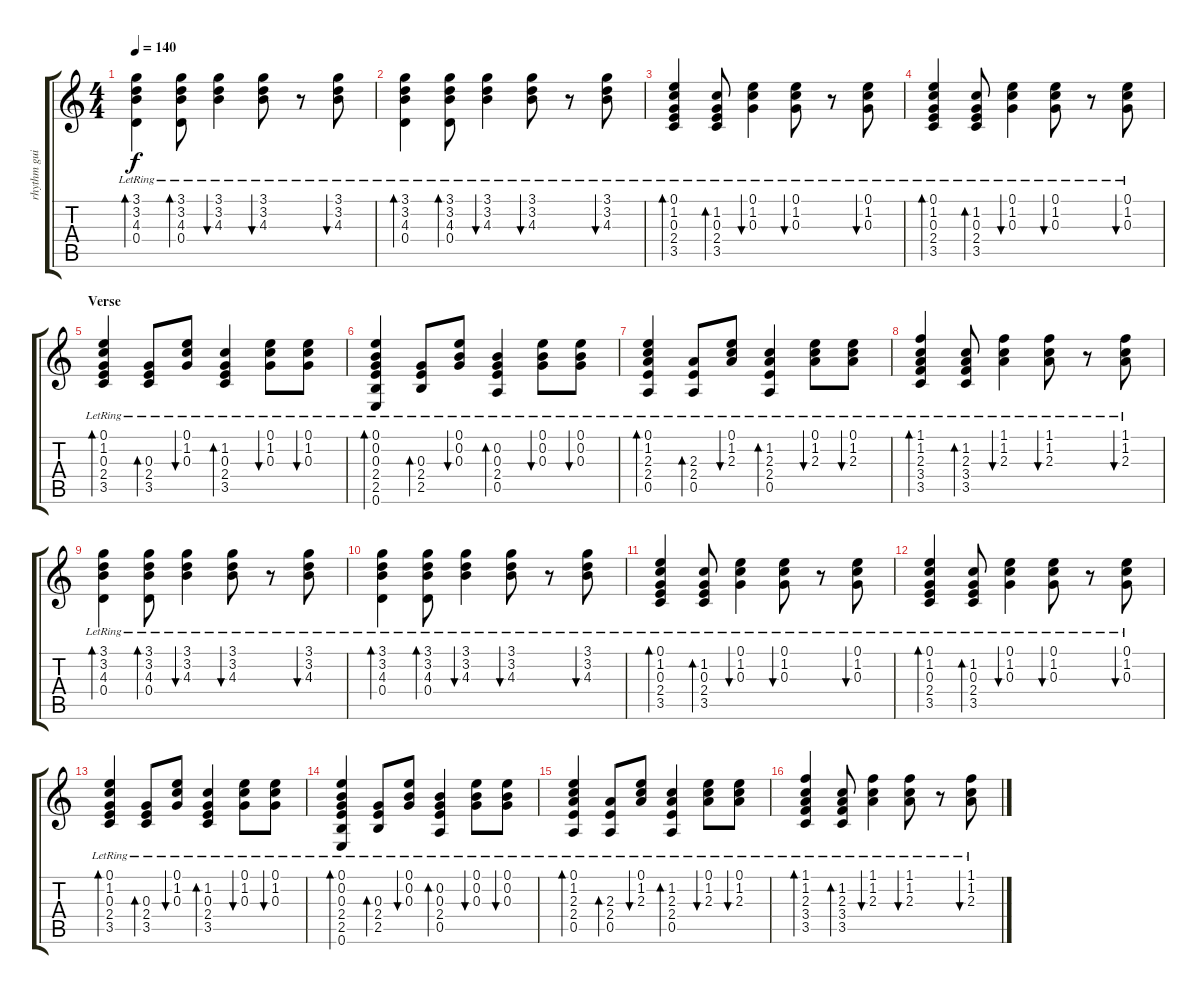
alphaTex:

\track ("rhythm guitar" "rhythm gui") {instrument acousticguitarsteel}
\staff {score tabs}
\tuning (E4 B3 G3 D3 A2 E2) {hide}
\ts (4 4)
\tempo 140
\clef g2
\ks c
(3.1{lr} 3.2{lr} 4.3{lr} 0.4{lr}).4{bd 120 dy f} (3.1{lr} 3.2{lr} 4.3{lr} 0.4{lr}).8{bd 120} (3.1{lr} 3.2{lr} 4.3{lr}).4{bu 120} (3.1{lr} 3.2{lr} 4.3{lr}).8{bu 120} r.8 (3.1{lr} 3.2{lr} 4.3{lr}).8{bu 120} |
(3.1{lr} 3.2{lr} 4.3{lr} 0.4{lr}).4{bd 120} (3.1{lr} 3.2{lr} 4.3{lr} 0.4{lr}).8{bd 120} (3.1{lr} 3.2{lr} 4.3{lr}).4{bu 120} (3.1{lr} 3.2{lr} 4.3{lr}).8{bu 120} r.8 (3.1{lr} 3.2{lr} 4.3{lr}).8{bu 120} |
(0.1{lr} 1.2{lr} 0.3{lr} 2.4{lr} 3.5{lr}).4{bd 120} (1.2{lr} 0.3{lr} 2.4{lr} 3.5{lr}).8{bd 120} (0.1{lr} 1.2{lr} 0.3{lr}).4{bu 120} (0.1{lr} 1.2{lr} 0.3{lr}).8{bu 120} r.8 (0.1{lr} 1.2{lr} 0.3{lr}).8{bu 120} |
(0.1{lr} 1.2{lr} 0.3{lr} 2.4{lr} 3.5{lr}).4{bd 120} (1.2{lr} 0.3{lr} 2.4{lr} 3.5{lr}).8{bd 120} (0.1{lr} 1.2{lr} 0.3{lr}).4{bu 120} (0.1{lr} 1.2{lr} 0.3{lr}).8{bu 120} r.8 (0.1{lr} 1.2{lr} 0.3{lr}).8{bu 120} |
\section ("" "Verse")
(0.1{lr} 1.2{lr} 0.3{lr} 2.4{lr} 3.5{lr}).4{bd 240} (0.3{lr} 2.4{lr} 3.5).8{bd 120} (0.1{lr} 1.2{lr} 0.3{lr}).8{bu 120} (1.2 0.3 2.4{lr} 3.5{lr}).4{bd 240} (0.1{lr} 1.2{lr} 0.3{lr}).8{bu 120} (0.1{lr} 1.2{lr} 0.3{lr}).8{bu 120} |
(0.1{lr} 0.2{lr} 0.3{lr} 2.4{lr} 2.5{lr} 0.6).4{bd 240} (0.3{lr} 2.4{lr} 2.5).8{bd 120} (0.1{lr} 0.2{lr} 0.3{lr}).8{bu 120} (0.2 0.3 2.4{lr} 0.5{lr}).4{bd 240} (0.1{lr} 0.2{lr} 0.3{lr}).8{bu 120} (0.1{lr} 0.2{lr} 0.3{lr}).8{bu 120} |
(0.1{lr} 1.2{lr} 2.3{lr} 2.4{lr} 0.5{lr}).4{bd 240} (2.3{lr} 2.4{lr} 0.5).8{bd 120} (0.1{lr} 1.2{lr} 2.3{lr}).8{bu 120} (1.2 2.3 2.4{lr} 0.5{lr}).4{bd 240} (0.1{lr} 1.2{lr} 2.3{lr}).8{bu 120} (0.1{lr} 1.2{lr} 2.3{lr}).8{bu 120} |
(1.1{lr} 1.2{lr} 2.3{lr} 3.4{lr} 3.5{lr}).4{bd 120} (1.2{lr} 2.3{lr} 3.4{lr} 3.5{lr}).8{bd 120} (1.1{lr} 1.2{lr} 2.3{lr}).4{bu 120} (1.1{lr} 1.2{lr} 2.3{lr}).8{bu 120} r.8 (1.1{lr} 1.2{lr} 2.3{lr}).8{bu 120} |
(3.1{lr} 3.2{lr} 4.3{lr} 0.4{lr}).4{bd 120} (3.1{lr} 3.2{lr} 4.3{lr} 0.4{lr}).8{bd 120} (3.1{lr} 3.2{lr} 4.3{lr}).4{bu 120} (3.1{lr} 3.2{lr} 4.3{lr}).8{bu 120} r.8 (3.1{lr} 3.2{lr} 4.3{lr}).8{bu 120} |
(3.1{lr} 3.2{lr} 4.3{lr} 0.4{lr}).4{bd 120} (3.1{lr} 3.2{lr} 4.3{lr} 0.4{lr}).8{bd 120} (3.1{lr} 3.2{lr} 4.3{lr}).4{bu 120} (3.1{lr} 3.2{lr} 4.3{lr}).8{bu 120} r.8 (3.1{lr} 3.2{lr} 4.3{lr}).8{bu 120} |
(0.1{lr} 1.2{lr} 0.3{lr} 2.4{lr} 3.5{lr}).4{bd 120} (1.2{lr} 0.3{lr} 2.4{lr} 3.5{lr}).8{bd 120} (0.1{lr} 1.2{lr} 0.3{lr}).4{bu 120} (0.1{lr} 1.2{lr} 0.3{lr}).8{bu 120} r.8 (0.1{lr} 1.2{lr} 0.3{lr}).8{bu 120} |
(0.1{lr} 1.2{lr} 0.3{lr} 2.4{lr} 3.5{lr}).4{bd 120} (1.2{lr} 0.3{lr} 2.4{lr} 3.5{lr}).8{bd 120} (0.1{lr} 1.2{lr} 0.3{lr}).4{bu 120} (0.1{lr} 1.2{lr} 0.3{lr}).8{bu 120} r.8 (0.1{lr} 1.2{lr} 0.3{lr}).8{bu 120} |
(0.1{lr} 1.2{lr} 0.3{lr} 2.4{lr} 3.5{lr}).4{bd 240} (0.3{lr} 2.4{lr} 3.5).8{bd 120} (0.1{lr} 1.2{lr} 0.3{lr}).8{bu 120} (1.2 0.3 2.4{lr} 3.5{lr}).4{bd 240} (0.1{lr} 1.2{lr} 0.3{lr}).8{bu 120} (0.1{lr} 1.2{lr} 0.3{lr}).8{bu 120} |
(0.1{lr} 0.2{lr} 0.3{lr} 2.4{lr} 2.5{lr} 0.6).4{bd 240} (0.3{lr} 2.4{lr} 2.5).8{bd 120} (0.1{lr} 0.2{lr} 0.3{lr}).8{bu 120} (0.2 0.3 2.4{lr} 0.5{lr}).4{bd 240} (0.1{lr} 0.2{lr} 0.3{lr}).8{bu 120} (0.1{lr} 0.2{lr} 0.3{lr}).8{bu 120} |
(0.1{lr} 1.2{lr} 2.3{lr} 2.4{lr} 0.5{lr}).4{bd 240} (2.3{lr} 2.4{lr} 0.5).8{bd 120} (0.1{lr} 1.2{lr} 2.3{lr}).8{bu 120} (1.2 2.3 2.4{lr} 0.5{lr}).4{bd 240} (0.1{lr} 1.2{lr} 2.3{lr}).8{bu 120} (0.1{lr} 1.2{lr} 2.3{lr}).8{bu 120} |
(1.1{lr} 1.2{lr} 2.3{lr} 3.4{lr} 3.5{lr}).4{bd 120} (1.2{lr} 2.3{lr} 3.4{lr} 3.5{lr}).8{bd 120} (1.1{lr} 1.2{lr} 2.3{lr}).4{bu 120} (1.1{lr} 1.2{lr} 2.3{lr}).8{bu 120} r.8 (1.1{lr} 1.2{lr} 2.3{lr}).8{bu 120}
